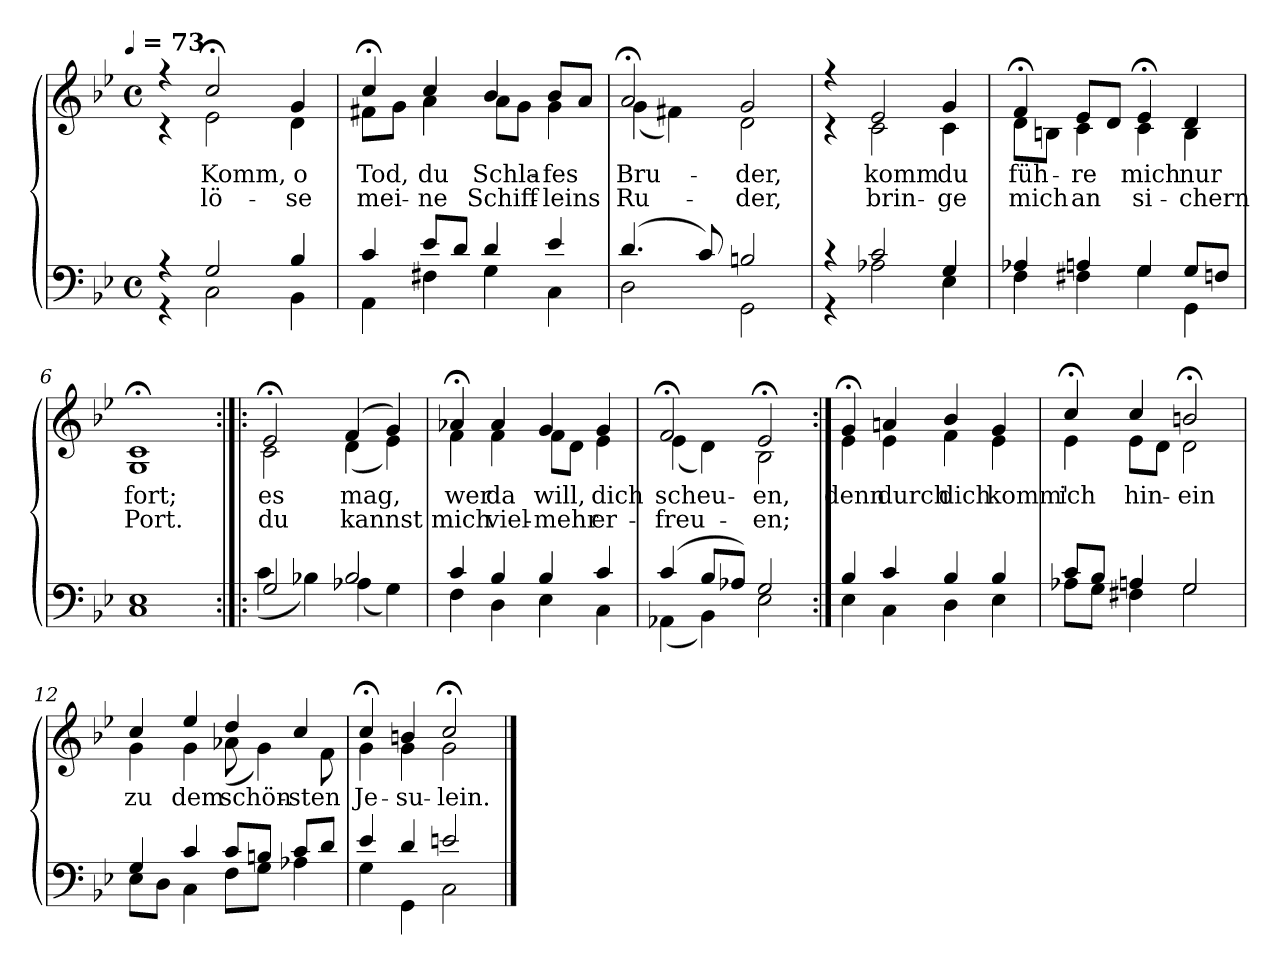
**kern	**kern	**text	**text	**dynam
*part1	*part1	*part1	*part1	*part1
*staff2	*staff1	*staff1	*staff1	*staff1/2
*clefF4	*clefG2	*	*	*
*k[b-e-]	*k[b-e-]	*	*	*
!!LO:TX:omd:t=[quarter] = 73
*M4/4	*M4/4	*	*	*
*met(c)	*met(c)	*	*	*
*MM73	*MM73	*	*	*
=1	=1	=1	=1	=1
*^	*^	*	*	*
4r	4r	4r	4r	.	.	.
2G	2C	2cc;<	2e-	Komm,	lö-	.
4B-	4BB-	4g	4d	o	-se	.
=2	=2	=2	=2	=2	=2	=2
*	*	*MM73	*	*	*	*
4c	4AA	4cc;<	8f#XL	Tod,	mei-	.
.	.	.	8gJ	.	.	.
8e-L	4F#X	4cc	4a	du	-ne	.
8dJ	.	.	.	.	.	.
4d	4G	4b-	8aL	Schla-	Schiff-	♩ = 73
.	.	.	8gJ	.	.	.
4e-	4C	8b-L	4g	-fes	-leins	♩ = 71.4
.	.	8aJ	.	.	.	.
=3	=3	=3	=3	=3	=3	=3
*	*	*MM69	*	*	*	*
(4.d	2D	2a;<	(4g	Bru-	Ru-	.
.	.	.	4f#X)	.	.	.
8c)	.	.	.	.	.	.
2Bn	2GG	2g	2d	-der,	-der,	♩ = 70
=4	=4	=4	=4	=4	=4	=4
4r	4r	4r	4r	.	.	.
2c	2A-X	2e-	2c	komm	brin-	♩ = 71
4G	4E-	4g	4c	du	-ge	.
=5	=5	=5	=5	=5	=5	=5
*	*	*MM72	*	*	*	*
4A-X	4F	4f;<	8dL	füh-	mich	.
.	.	.	8BnJ	.	.	.
4An	4F#X	8e-L	4c	-re	an	♩ = 70
.	.	8dJ	.	.	.	.
4G	4G	4e-;<	4c	mich	si-	.
8GL	4GG	4d	4B	nur	-chern	♩ = 69
8FnJ	.	.	.	.	.	.
=6	=6	=6	=6	=6	=6	=6
*	*	*MM72	*	*	*	*
1E-	1C	1c;<	1G	fort;	Port.	.
!!LO:LB:g=z	!!
=7:|!|:	=7:|!|:	=7:|!|:	=7:|!|:	=7:|!|:	=7:|!|:	=7:|!|:
*	*	*MM71	*	*	*	*
2G	(4c	2e-;<	2c	es	du	.
.	4B-X)	.	.	.	.	.
2B-	(4A-X	(4f	(4d	mag,	kannst	♩ = 71.5
.	4G)	4g)	4e-)	.	.	.
=8	=8	=8	=8	=8	=8	=8
4c	4F	4a-X;<	4f	wer	mich	.
4B-	4D	4a-	4f	da	viel-	.
4B-	4E-	4g	8fL	will,	-mehr	♩ = 72
.	.	.	8dJ	.	.	.
4c	4C	4g	4e-	dich	er-	.
=9	=9	=9	=9	=9	=9	=9
*	*	*MM71	*	*	*	*
(4c	(4AA-X	2f;<	(4e-	scheu-	-freu-	.
8B-L	4BB-)	.	4d)	.	.	.
8A-XJ)	.	.	.	.	.	.
2G	2E-	2e-;<	2B-	-en,	-en;	♩ = 69.7
!!LO:LB:g=z	!!
=10:|!	=10:|!	=10:|!	=10:|!	=10:|!	=10:|!	=10:|!
*	*	*MM69	*	*	*	*
4B-	4E-	4g;<	4e-	denn	.	.
4c	4C	4an	4e-	durch	.	♩ = 70.5
4B-	4D	4b-	4f	dich	.	♩ = 71
4B-	4E-	4g	4e-	komm'	.	♩ = 70
=11	=11	=11	=11	=11	=11	=11
8cL	8A-XL	4cc;<	4e-	ich	.	.
8B-J	8GJ	.	.	.	.	.
4An	4F#X	4cc	8e-L	hin-	.	.
.	.	.	8dJ	.	.	.
2G	2G	2bn;<	2d	-ein	.	.
=12	=12	=12	=12	=12	=12	=12
*	*	*MM66	*	*	*	*
4G	8E-L	4cc	4g	zu	.	.
.	8DJ	.	.	.	.	.
4c	4C	4ee-	4g	dem	.	♩ = 68
8cL	8FL	4dd	(8a-X	schön-	.	♩ = 67
8BnJ	8GJ	.	4g)	.	.	.
8cL	4A-X	4cc	.	-sten	.	♩ = 65
8dJ	.	.	8f	.	.	.
=13	=13	=13	=13	=13	=13	=13
4e-	4G	4cc;<	4g	Je-	.	.
4d	4GG	4bn	4g	-su-	.	♩ = 55.4
2en	2C	2cc;<	2g	-lein.	.	.
*v	*v	*	*	*	*	*
*	*v	*v	*	*	*
==	==	==	==	==
*-	*-	*-	*-	*-
